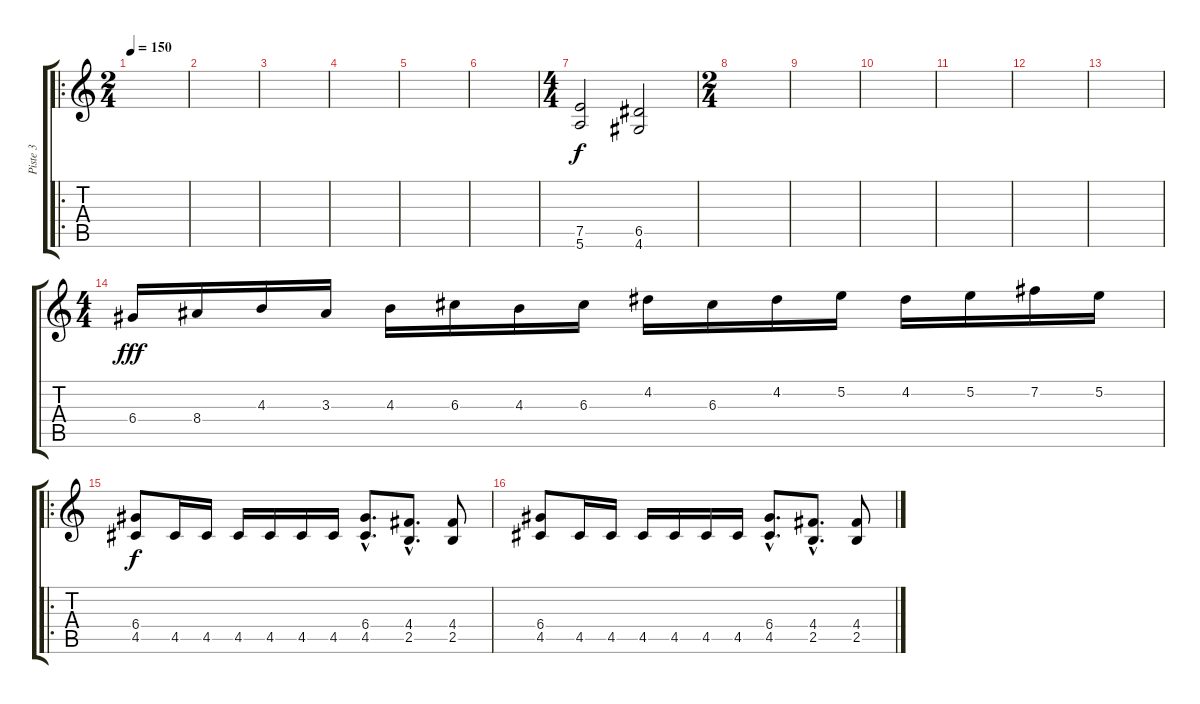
\track ("Piste 3" "Piste 3") {instrument distortionguitar}
\staff {score tabs}
\tuning (E4 B3 G3 D3 A2 E2) {hide}
\ro
\ts (2 4)
\tempo 150
\clef g2
\ks c
|
|
|
|
|
|
\ts (4 4)
(7.5 5.6).2 (6.5 4.6).2 |
\ts (2 4)
|
|
|
|
|
|
\ts (4 4)
6.4.16{dy fff} 8.4.16 4.3.16 3.3.16 4.3.16 6.3.16 4.3.16 6.3.16 4.2.16 6.3.16 4.2.16 5.2.16 4.2.16 5.2.16 7.2.16 5.2.16 |
\ro
(6.4 4.5).8{dy f} 4.5.16 4.5.16 4.5.16 4.5.16 4.5.16 4.5.16 (6.4{hac} 4.5{hac}).8{d} (4.4{hac} 2.5{hac}).8{d} (4.4 2.5).8 |
(6.4 4.5).8 4.5.16 4.5.16 4.5.16 4.5.16 4.5.16 4.5.16 (6.4{hac} 4.5{hac}).8{d} (4.4{hac} 2.5{hac}).8{d} (4.4 2.5).8
